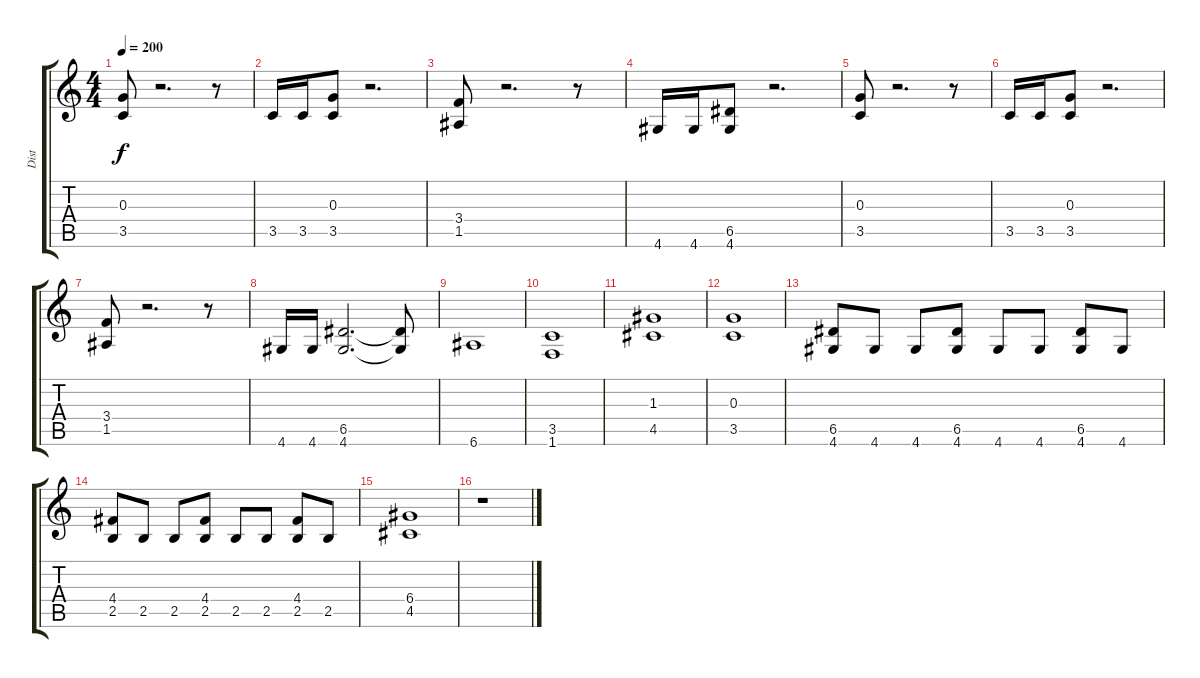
\track ("Dist" "Dist") {instrument overdrivenguitar}
\staff {score tabs}
\tuning (E4 B3 G3 D3 A2 E2) {hide}
\ts (4 4)
\tempo 200
\clef g2
\ks c
(0.3 3.5).8{dy f} r.2{d} r.8 |
3.5.16 3.5.16 (0.3 3.5).8 r.2{d} |
(3.4 1.5).8 r.2{d} r.8 |
4.6.16 4.6.16 (6.5 4.6).8 r.2{d} |
(0.3 3.5).8 r.2{d} r.8 |
3.5.16 3.5.16 (0.3 3.5).8 r.2{d} |
(3.4 1.5).8 r.2{d} r.8 |
4.6.16 4.6.16 (6.5 4.6).2{d} (6.5{t} 4.6{t}).8 |
6.6.1 |
(3.5 1.6).1 |
(1.3 4.5).1 |
(0.3 3.5).1 |
(6.5 4.6).8 4.6.8 4.6.8 (6.5 4.6).8 4.6.8 4.6.8 (6.5 4.6).8 4.6.8 |
(4.4 2.5).8 2.5.8 2.5.8 (4.4 2.5).8 2.5.8 2.5.8 (4.4 2.5).8 2.5.8 |
(6.4 4.5).1 |
r.1
